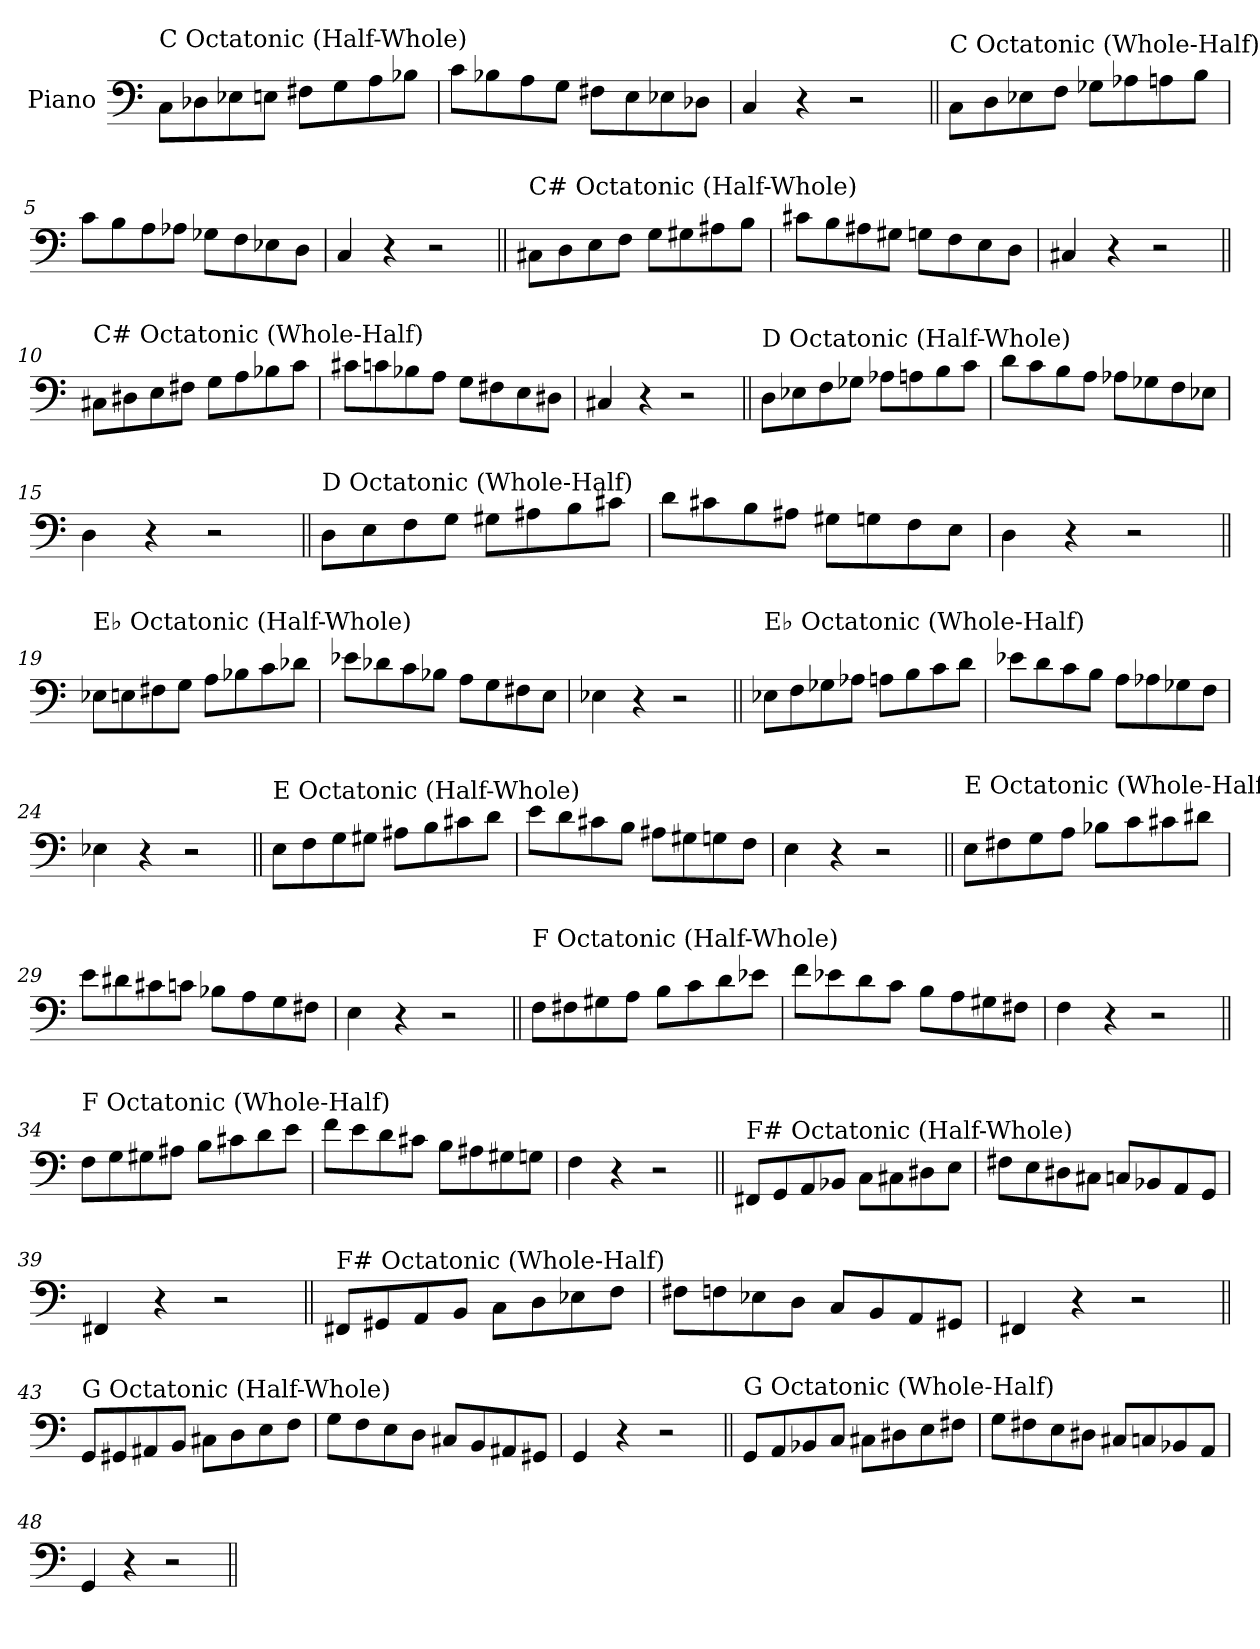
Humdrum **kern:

**kern
*part1
*staff1
*I"Piano
*I'Pno.
*clefF4
*k[]
=1
!LO:TX:a:t=C Octatonic (Half-Whole)
8C\L
8D-X\
8E-X\
8En\J
8F#X\L
8G\
8A\
8B-X\J
=2
8c\L
8B-X\
8A\
8G\J
8F#X\L
8E\
8E-X\
8D-X\J
=3
4C/
4r
2r
=4||
!LO:TX:a:t=C Octatonic (Whole-Half)
8C\L
8D\
8E-X\
8F\J
8G-X\L
8A-X\
8An\
8B\J
=5
8c\L
8B\
8A\
8A-X\J
8G-X\L
8F\
8E-X\
8D\J
=6
4C/
4r
2r
!!LO:LB:g=z
=7||
!LO:TX:a:t=C# Octatonic (Half-Whole)
8C#X\L
8D\
8E\
8F\J
8G\L
8G#X\
8A#X\
8B\J
=8
8c#X\L
8B\
8A#X\
8G#X\J
8Gn\L
8F\
8E\
8D\J
=9
4C#X/
4r
2r
=10||
!LO:TX:a:t=C# Octatonic (Whole-Half)
8C#X\L
8D#X\
8E\
8F#X\J
8G\L
8A\
8B-X\
8c\J
=11
8c#X\L
8cn\
8B-X\
8A\J
8G\L
8F#X\
8E\
8D#X\J
=12
4C#X/
4r
2r
!!LO:LB:g=z
=13||
!LO:TX:a:t=D Octatonic (Half-Whole)
8D\L
8E-X\
8F\
8G-X\J
8A-X\L
8An\
8B\
8c\J
=14
8d\L
8c\
8B\
8A\J
8A-X\L
8G-X\
8F\
8E-X\J
=15
4D\
4r
2r
=16||
!LO:TX:a:t=D Octatonic (Whole-Half)
8D\L
8E\
8F\
8G\J
8G#X\L
8A#X\
8B\
8c#X\J
=17
8d\L
8c#X\
8B\
8A#X\J
8G#X\L
8Gn\
8F\
8E\J
=18
4D\
4r
2r
!!LO:LB:g=z
=19||
!LO:TX:a:t=E♭ Octatonic (Half-Whole)
8E-X\L
8En\
8F#X\
8G\J
8A\L
8B-X\
8c\
8d-X\J
=20
8e-X\L
8d-X\
8c\
8B-X\J
8A\L
8G\
8F#X\
8E\J
=21
4E-X\
4r
2r
=22||
!LO:TX:a:t=E♭ Octatonic (Whole-Half)
8E-X\L
8F\
8G-X\
8A-X\J
8An\L
8B\
8c\
8d\J
=23
8e-X\L
8d\
8c\
8B\J
8A\L
8A-X\
8G-X\
8F\J
=24
4E-X\
4r
2r
!!LO:LB:g=z
=25||
!LO:TX:a:t=E Octatonic (Half-Whole)
8E\L
8F\
8G\
8G#X\J
8A#X\L
8B\
8c#X\
8d\J
=26
8e\L
8d\
8c#X\
8B\J
8A#X\L
8G#X\
8Gn\
8F\J
=27
4E\
4r
2r
=28||
!LO:TX:a:t=E Octatonic (Whole-Half)
8E\L
8F#X\
8G\
8A\J
8B-X\L
8c\
8c#X\
8d#X\J
=29
8e\L
8d#X\
8c#X\
8cn\J
8B-X\L
8A\
8G\
8F#X\J
=30
4E\
4r
2r
!!LO:LB:g=z
=31||
!LO:TX:a:t=F Octatonic (Half-Whole)
8F\L
8F#X\
8G#X\
8A\J
8B\L
8c\
8d\
8e-X\J
=32
8f\L
8e-X\
8d\
8c\J
8B\L
8A\
8G#X\
8F#X\J
=33
4F\
4r
2r
=34||
!LO:TX:a:t=F Octatonic (Whole-Half)
8F\L
8G\
8G#X\
8A#X\J
8B\L
8c#X\
8d\
8e\J
=35
8f\L
8e\
8d\
8c#X\J
8B\L
8A#X\
8G#X\
8Gn\J
=36
4F\
4r
2r
!!LO:PB:g=z
=37||
!LO:TX:a:t=F# Octatonic (Half-Whole)
8FF#X/L
8GG/
8AA/
8BB-X/J
8C\L
8C#X\
8D#X\
8E\J
=38
8F#X\L
8E\
8D#X\
8C#X\J
8Cn/L
8BB-X/
8AA/
8GG/J
=39
4FF#X/
4r
2r
=40||
!LO:TX:a:t=F# Octatonic (Whole-Half)
8FF#X/L
8GG#X/
8AA/
8BB/J
8C\L
8D\
8E-X\
8F\J
=41
8F#X\L
8Fn\
8E-X\
8D\J
8C/L
8BB/
8AA/
8GG#X/J
=42
4FF#X/
4r
2r
!!LO:LB:g=z
=43||
!LO:TX:a:t=G Octatonic (Half-Whole)
8GG/L
8GG#X/
8AA#X/
8BB/J
8C#X\L
8D\
8E\
8F\J
=44
8G\L
8F\
8E\
8D\J
8C#X/L
8BB/
8AA#X/
8GG#X/J
=45
4GG/
4r
2r
=46||
!LO:TX:a:t=G Octatonic (Whole-Half)
8GG/L
8AA/
8BB-X/
8C/J
8C#X\L
8D#X\
8E\
8F#X\J
=47
8G\L
8F#X\
8E\
8D#X\J
8C#X/L
8Cn/
8BB-X/
8AA/J
=48
4GG/
4r
2r
=||
*-
